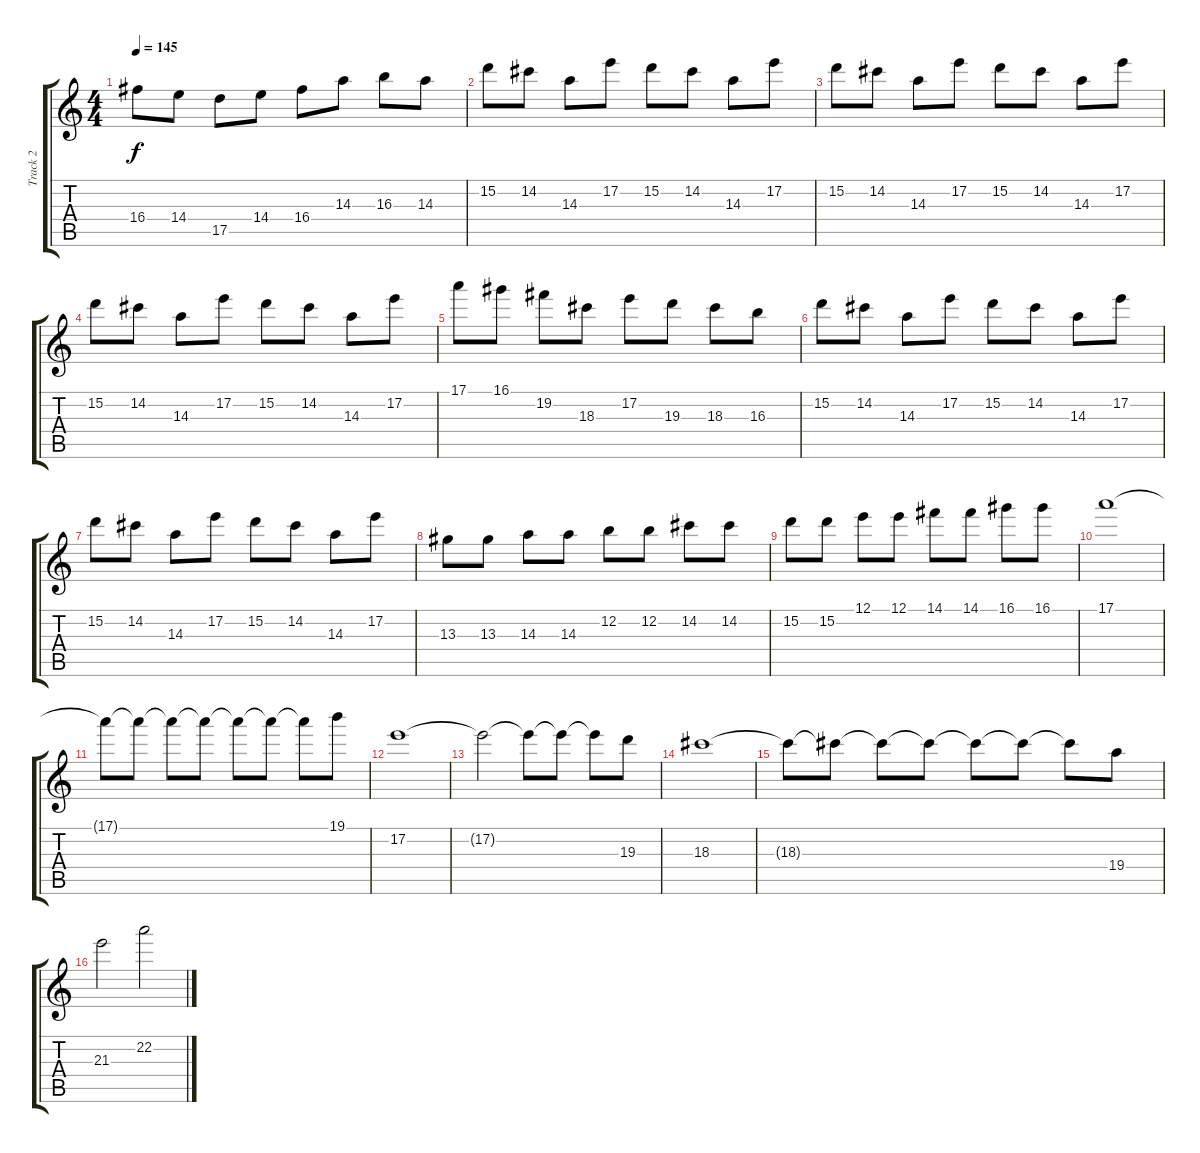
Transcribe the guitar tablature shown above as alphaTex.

\track ("Track 2" "Track 2") {instrument distortionguitar}
\staff {score tabs}
\tuning (E4 B3 G3 D3 A2 E2) {hide}
\ts (4 4)
\tempo 145
\clef g2
\ks c
16.4.8{dy f} 14.4.8 17.5.8 14.4.8 16.4.8 14.3.8 16.3.8 14.3.8 |
15.2.8 14.2.8 14.3.8 17.2.8 15.2.8 14.2.8 14.3.8 17.2.8 |
15.2.8 14.2.8 14.3.8 17.2.8 15.2.8 14.2.8 14.3.8 17.2.8 |
15.2.8 14.2.8 14.3.8 17.2.8 15.2.8 14.2.8 14.3.8 17.2.8 |
17.1.8 16.1.8 19.2.8 18.3.8 17.2.8 19.3.8 18.3.8 16.3.8 |
15.2.8 14.2.8 14.3.8 17.2.8 15.2.8 14.2.8 14.3.8 17.2.8 |
15.2.8 14.2.8 14.3.8 17.2.8 15.2.8 14.2.8 14.3.8 17.2.8 |
13.3.8 13.3.8 14.3.8 14.3.8 12.2.8 12.2.8 14.2.8 14.2.8 |
15.2.8 15.2.8 12.1.8 12.1.8 14.1.8 14.1.8 16.1.8 16.1.8 |
17.1.1 |
17.1{t}.8 17.1{t}.8 17.1{t}.8 17.1{t}.8 17.1{t}.8 17.1{t}.8 17.1{t}.8 19.1.8 |
17.2.1 |
17.2{t}.2 17.2{t}.8 17.2{t}.8 17.2{t}.8 19.3.8 |
18.3.1 |
18.3{t}.8 18.3{t}.8 18.3{t}.8 18.3{t}.8 18.3{t}.8 18.3{t}.8 18.3{t}.8 19.4.8 |
21.3.2 22.2.2
